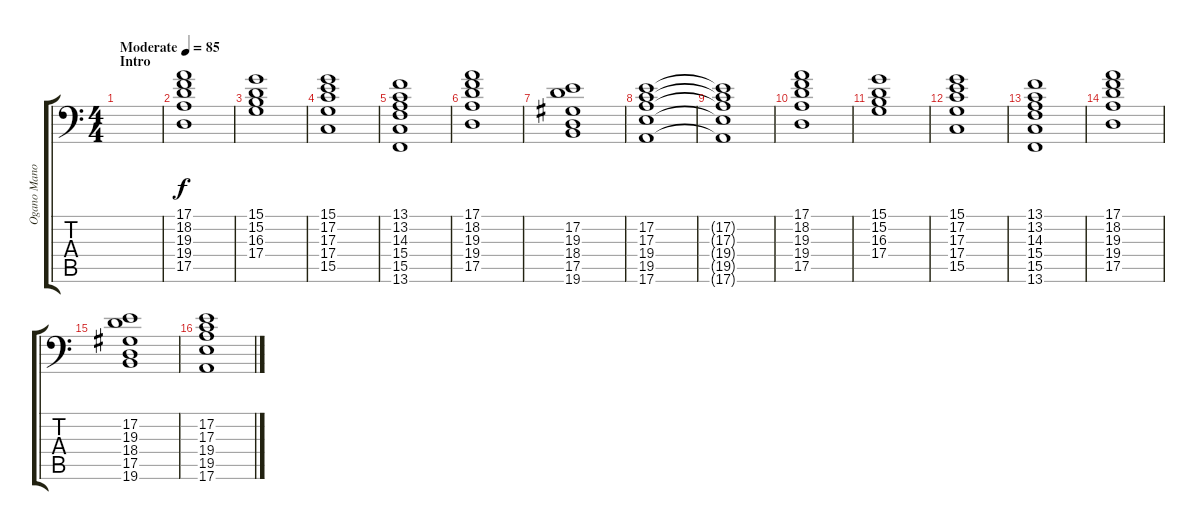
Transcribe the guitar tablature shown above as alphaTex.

\track ("Ogano Mano Izq" "Ogano Mano") {instrument drawbarorgan}
\staff {score tabs}
\tuning (E3 B2 G2 D2 A1 E1) {hide}
\ts (4 4)
\section ("" "Intro")
\tempo (85 "Moderate")
\clef f4
\ks c
|
(17.1 18.2 19.3 19.4 17.5).1 |
(15.1 15.2 16.3 17.4).1 |
(15.1 17.2 17.3 17.4 15.5).1 |
(13.1 13.2 14.3 15.4 15.5 13.6).1 |
(17.1 18.2 19.3 19.4 17.5).1 |
(17.2 19.3 18.4 17.5 19.6).1 |
(17.2 17.3 19.4 19.5 17.6).1 |
(17.2{t} 17.3{t} 19.4{t} 19.5{t} 17.6{t}).1 |
(17.1 18.2 19.3 19.4 17.5).1 |
(15.1 15.2 16.3 17.4).1 |
(15.1 17.2 17.3 17.4 15.5).1 |
(13.1 13.2 14.3 15.4 15.5 13.6).1 |
(17.1 18.2 19.3 19.4 17.5).1 |
(17.2 19.3 18.4 17.5 19.6).1 |
(17.2 17.3 19.4 19.5 17.6).1
